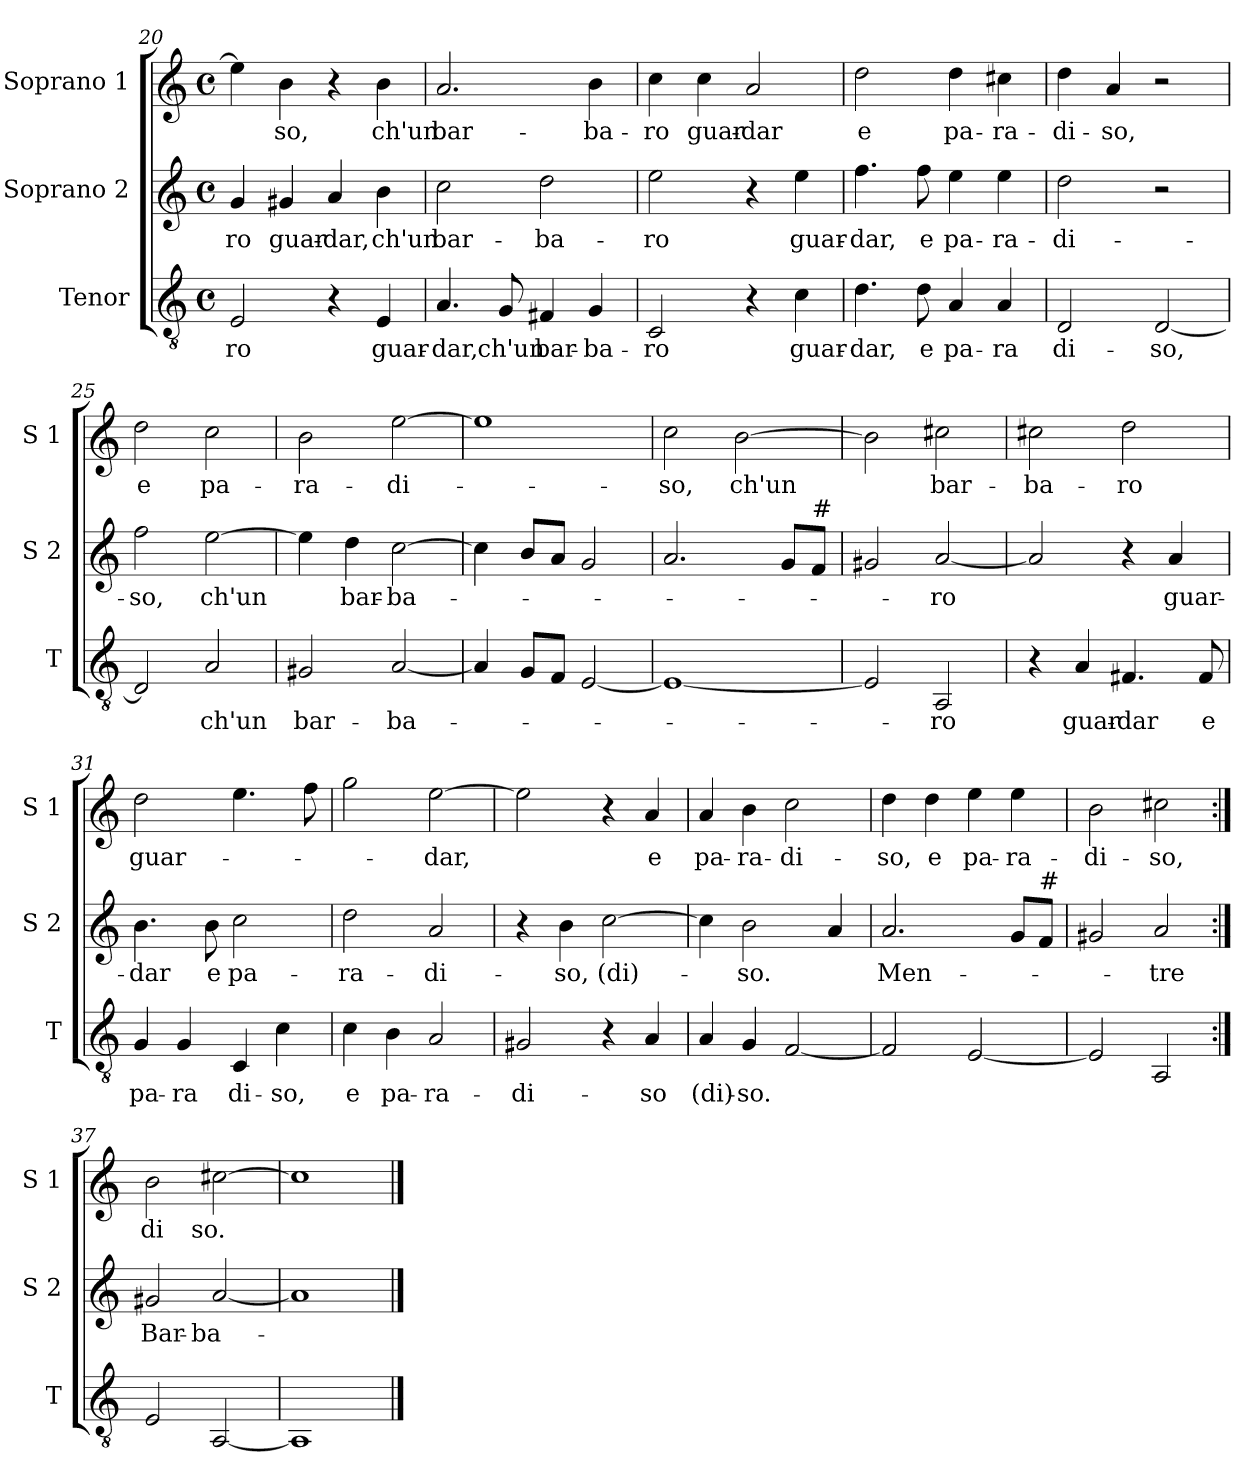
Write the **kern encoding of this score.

**kern	**text	**kern	**text	**kern	**text
*part3	*part3	*part2	*part2	*part1	*part1
*staff3	*staff3	*staff2	*staff2	*staff1	*staff1
*I"Tenor	*	*I"Soprano 2	*	*I"Soprano 1	*
*I'T	*	*I'S 2	*	*I'S 1	*
*clefGv2	*	*clefG2	*	*clefG2	*
*k[]	*	*k[]	*	*k[]	*
*C:	*	*C:	*	*C:	*
*M4/4	*	*M4/4	*	*M4/4	*
*met(c)	*	*met(c)	*	*met(c)	*
=20	=20	=20	=20	=20	=20
!	!LO:LY:b	!	!LO:LY:b	!	!
2E/	-ro	4g/	-ro	4ee\]	.
!	!	!	!LO:LY:b	!	!LO:LY:b
.	.	4g#X/	guar-	4b\	-so,
!	!	!	!LO:LY:b	!	!
4r	.	4a/	-dar,	4r	.
!	!LO:LY:b	!	!LO:LY:b	!	!LO:LY:b
4E/	guar-	4b\	ch'un	4b\	ch'un
=21	=21	=21	=21	=21	=21
!	!LO:LY:b	!	!LO:LY:b	!	!LO:LY:b
4.A/	-dar,	2cc\	bar-	2.a/	bar-
!	!LO:LY:b	!	!	!	!
8G/	ch'un	.	.	.	.
!	!LO:LY:b	!	!LO:LY:b	!	!
4F#X/	bar-	2dd\	-ba-	.	.
!	!LO:LY:b	!	!	!	!LO:LY:b
4G/	-ba-	.	.	4b\	-ba-
!!LO:LB:g=z
=22	=22	=22	=22	=22	=22
!	!LO:LY:b	!	!LO:LY:b	!	!LO:LY:b
2C/	-ro	2ee\	-ro	4cc\	-ro
!	!	!	!	!	!LO:LY:b
.	.	.	.	4cc\	guar-
!	!	!	!	!	!LO:LY:b
4r	.	4r	.	2a/	-dar
!	!LO:LY:b	!	!LO:LY:b	!	!
4c\	guar-	4ee\	guar-	.	.
=23	=23	=23	=23	=23	=23
!	!LO:LY:b	!	!LO:LY:b	!	!LO:LY:b
4.d\	-dar,	4.ff\	-dar,	2dd\	e
!	!LO:LY:b	!	!LO:LY:b	!	!
8d\	e	8ff\	e	.	.
!	!LO:LY:b	!	!LO:LY:b	!	!LO:LY:b
4A/	pa-	4ee\	pa-	4dd\	pa-
!	!LO:LY:b	!	!LO:LY:b	!	!LO:LY:b
4A/	-ra	4ee\	-ra-	4cc#X\	-ra-
=24	=24	=24	=24	=24	=24
!	!LO:LY:b	!	!LO:LY:b	!	!LO:LY:b
2D/	di-	2dd\	-di-	4dd\	-di-
!	!	!	!	!	!LO:LY:b
.	.	.	.	4a/	-so,
!	!LO:LY:b	!	!	!	!
[2D/	-so,	2r	.	2r	.
=25	=25	=25	=25	=25	=25
!	!	!	!LO:LY:b	!	!LO:LY:b
2D/]	.	2ff\	-so,	2dd\	e
!	!LO:LY:b	!	!LO:LY:b	!	!LO:LY:b
2A/	ch'un	[2ee\	ch'un	2cc\	pa-
=26	=26	=26	=26	=26	=26
!	!LO:LY:b	!	!	!	!LO:LY:b
2G#X/	bar-	4ee\]	.	2b\	-ra-
!	!	!	!LO:LY:b	!	!
.	.	4dd\	bar-	.	.
!	!LO:LY:b	!	!LO:LY:b	!	!LO:LY:b
[2A/	-ba-	[2cc\	-ba-	[2ee\	-di-
=27	=27	=27	=27	=27	=27
4A/]	.	4cc\]	.	1ee]	.
8G/L	.	8b/L	.	.	.
8F/J	.	8a/J	.	.	.
[2E/	.	2g/	.	.	.
!!LO:LB:g=z
=28	=28	=28	=28	=28	=28
!	!	!	!	!	!LO:LY:b
1E_	.	2.a/	.	2cc\	-so,
!	!	!	!	!	!LO:LY:b
.	.	.	.	[2b\	ch'un
.	.	8g/L	.	.	.
!	!	!LO:TX:a:t=#	!	!	!
.	.	8f/J	.	.	.
=29	=29	=29	=29	=29	=29
2E/]	.	2g#X/	.	2b\]	.
!	!LO:LY:b	!	!LO:LY:b	!	!LO:LY:b
2AA/	-ro	[2a/	-ro	2cc#X\	bar-
=30	=30	=30	=30	=30	=30
!	!	!	!	!	!LO:LY:b
4r	.	2a/]	.	2cc#X\	-ba-
!	!LO:LY:b	!	!	!	!
4A/	guar-	.	.	.	.
!	!LO:LY:b	!	!	!	!LO:LY:b
4.F#X/	-dar	4r	.	2dd\	-ro
!	!	!	!LO:LY:b	!	!
.	.	4a/	guar-	.	.
!	!LO:LY:b	!	!	!	!
8F#/	e	.	.	.	.
=31	=31	=31	=31	=31	=31
!	!LO:LY:b	!	!LO:LY:b	!	!LO:LY:b
4G/	pa-	4.b\	-dar	2dd\	guar-
!	!LO:LY:b	!	!	!	!
4G/	-ra	.	.	.	.
!	!	!	!LO:LY:b	!	!
.	.	8b\	e	.	.
!	!LO:LY:b	!	!LO:LY:b	!	!
4C/	di-	2cc\	pa-	4.ee\	.
!	!LO:LY:b	!	!	!	!
4c\	-so,	.	.	.	.
.	.	.	.	8ff\	.
=32	=32	=32	=32	=32	=32
!	!LO:LY:b	!	!LO:LY:b	!	!
4c\	e	2dd\	-ra-	2gg\	.
!	!LO:LY:b	!	!	!	!
4B\	pa-	.	.	.	.
!	!LO:LY:b	!	!LO:LY:b	!	!LO:LY:b
2A/	-ra-	2a/	-di-	[2ee\	-dar,
=33	=33	=33	=33	=33	=33
!	!LO:LY:b	!	!	!	!
2G#X/	-di-	4r	.	2ee\]	.
!	!	!	!LO:LY:b	!	!
.	.	4b\	-so,	.	.
!	!	!	!LO:LY:b	!	!
4r	.	[2cc\	(di)-	4r	.
!	!LO:LY:b	!	!	!	!LO:LY:b
4A/	-so	.	.	4a/	e
!!LO:LB:g=z
=34	=34	=34	=34	=34	=34
!	!LO:LY:b	!	!	!	!LO:LY:b
4A/	(di)-	4cc\]	.	4a/	pa-
!	!LO:LY:b	!	!LO:LY:b	!	!LO:LY:b
4G/	-so.	2b\	-so.	4b\	-ra-
!	!	!	!	!	!LO:LY:b
[2F/	.	.	.	2cc\	-di-
.	.	4a/	.	.	.
=35	=35	=35	=35	=35	=35
!	!	!	!LO:LY:b	!	!LO:LY:b
2F/]	.	2.a/	Men-	4dd\	-so,
!	!	!	!	!	!LO:LY:b
.	.	.	.	4dd\	e
!	!	!	!	!	!LO:LY:b
[2E/	.	.	.	4ee\	pa-
!	!	!	!	!	!LO:LY:b
.	.	8g/L	.	4ee\	-ra-
!	!	!LO:TX:a:t=#	!	!	!
.	.	8f/J	.	.	.
=36	=36	=36	=36	=36	=36
!	!	!	!	!	!LO:LY:b
2E/]	.	2g#X/	.	2b\	-di-
!	!	!	!LO:LY:b	!	!LO:LY:b
2AA/	.	2a/	-tre	2cc#X\	-so,
=37:|!	=37:|!	=37:|!	=37:|!	=37:|!	=37:|!
!	!	!	!LO:LY:b	!	!LO:LY:b
2E/	.	2g#X/	Bar-	2b\	di
!	!	!	!LO:LY:b	!	!LO:LY:b
[2AA/	.	[2a/	-ba-	[2cc#X\	so.
=38	=38	=38	=38	=38	=38
1AA]	.	1a]	.	1cc#]	.
==	==	==	==	==	==
*-	*-	*-	*-	*-	*-
